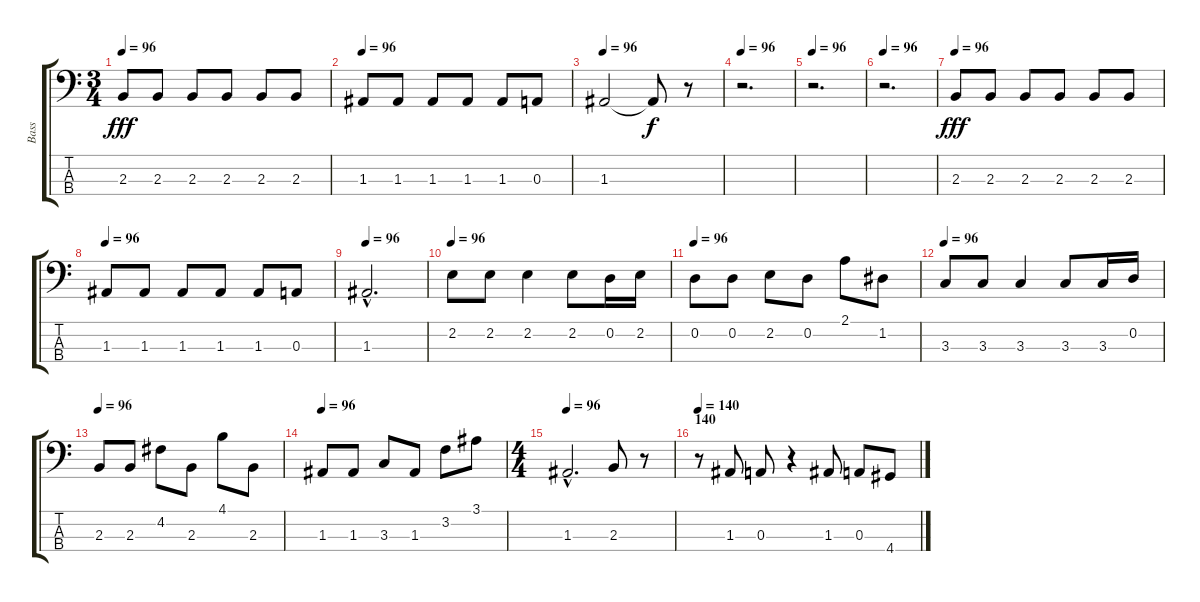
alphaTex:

\track ("Bass" "Bass") {instrument electricbasspick}
\staff {score tabs}
\tuning (G2 D2 A1 E1) {hide}
\ts (3 4)
\tempo 96
\clef f4
\ks c
2.3.8{dy fff} 2.3.8 2.3.8 2.3.8 2.3.8 2.3.8 |
\tempo 96
1.3.8 1.3.8 1.3.8 1.3.8 1.3.8 0.3.8 |
\tempo 96
1.3.2 1.3{t}.8{dy f} r.8 |
\tempo 96
r.2{d} |
\tempo 96
r.2{d} |
\tempo 96
r.2{d} |
\tempo 96
2.3.8{dy fff} 2.3.8 2.3.8 2.3.8 2.3.8 2.3.8 |
\tempo 96
1.3.8 1.3.8 1.3.8 1.3.8 1.3.8 0.3.8 |
\tempo 96
1.3{hac}.2{d} |
\tempo 96
2.2.8 2.2.8 2.2.4 2.2.8 0.2.16 2.2.16 |
\tempo 96
0.2.8 0.2.8 2.2.8 0.2.8 2.1.8 1.2.8 |
\tempo 96
3.3.8 3.3.8 3.3.4 3.3.8 3.3.16 0.2.16 |
\tempo 96
2.3.8 2.3.8 4.2.8 2.3.8 4.1.8 2.3.8 |
\tempo 96
1.3.8 1.3.8 3.3.8 1.3.8 3.2.8 3.1.8 |
\ts (4 4)
\tempo 96
1.3{hac}.2{d} 2.3.8 r.8 |
\section ("" "140")
\tempo 140
r.8 1.3.8 0.3.8 r.4 1.3.8 0.3.8 4.4.8
